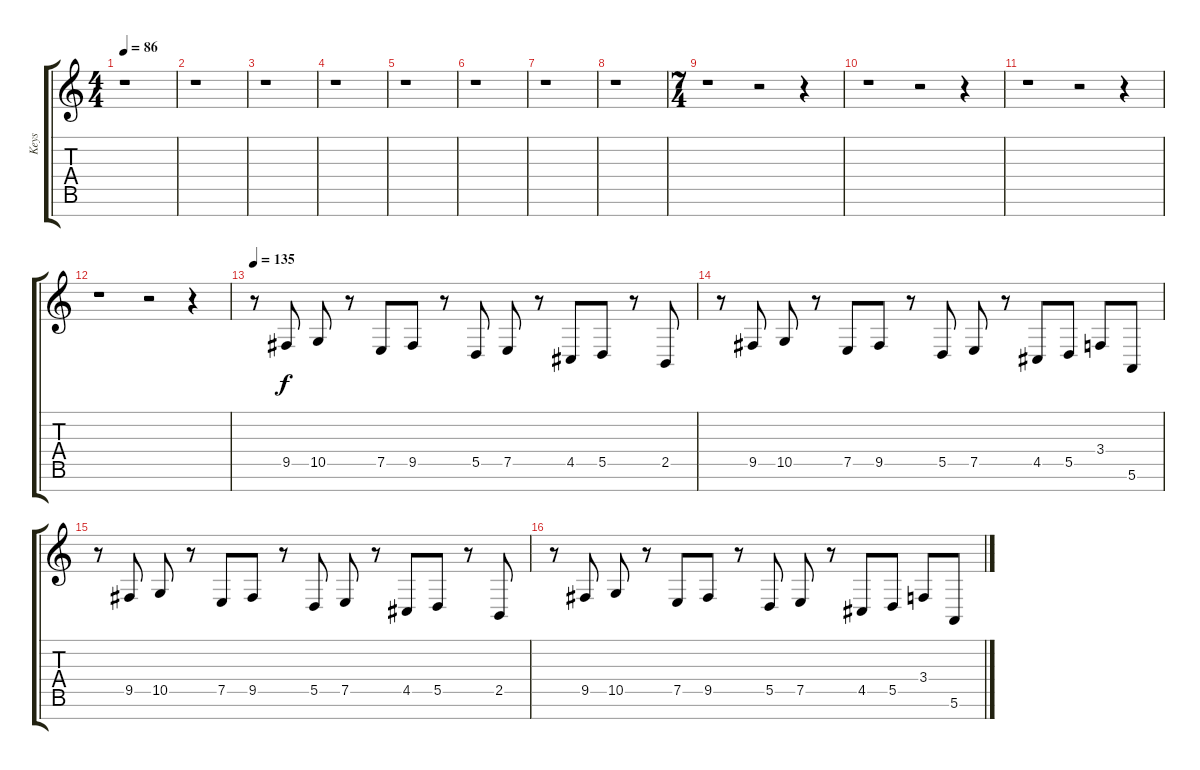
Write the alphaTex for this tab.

\track ("Keys" "Keys") {instrument stringensemble1}
\staff {score tabs}
\tuning (E4 B3 G3 D3 A2 E2 B1) {hide}
\ts (4 4)
\tempo 86
\clef g2
\ks c
r.1{dy f} |
r.1 |
r.1 |
r.1 |
r.1 |
r.1 |
r.1 |
r.1 |
\ts (7 4)
r.1 r.2 r.4 |
r.1 r.2 r.4 |
r.1 r.2 r.4 |
r.1 r.2 r.4 |
\tempo 135
r.8{instrument synthstrings1} 9.5.8 10.5.8 r.8 7.5.8 9.5.8 r.8 5.5.8 7.5.8 r.8 4.5.8 5.5.8 r.8 2.5.8 |
r.8 9.5.8 10.5.8 r.8 7.5.8 9.5.8 r.8 5.5.8 7.5.8 r.8 4.5.8 5.5.8 3.4.8 5.6.8 |
r.8 9.5.8 10.5.8 r.8 7.5.8 9.5.8 r.8 5.5.8 7.5.8 r.8 4.5.8 5.5.8 r.8 2.5.8 |
r.8 9.5.8 10.5.8 r.8 7.5.8 9.5.8 r.8 5.5.8 7.5.8 r.8 4.5.8 5.5.8 3.4.8 5.6.8
